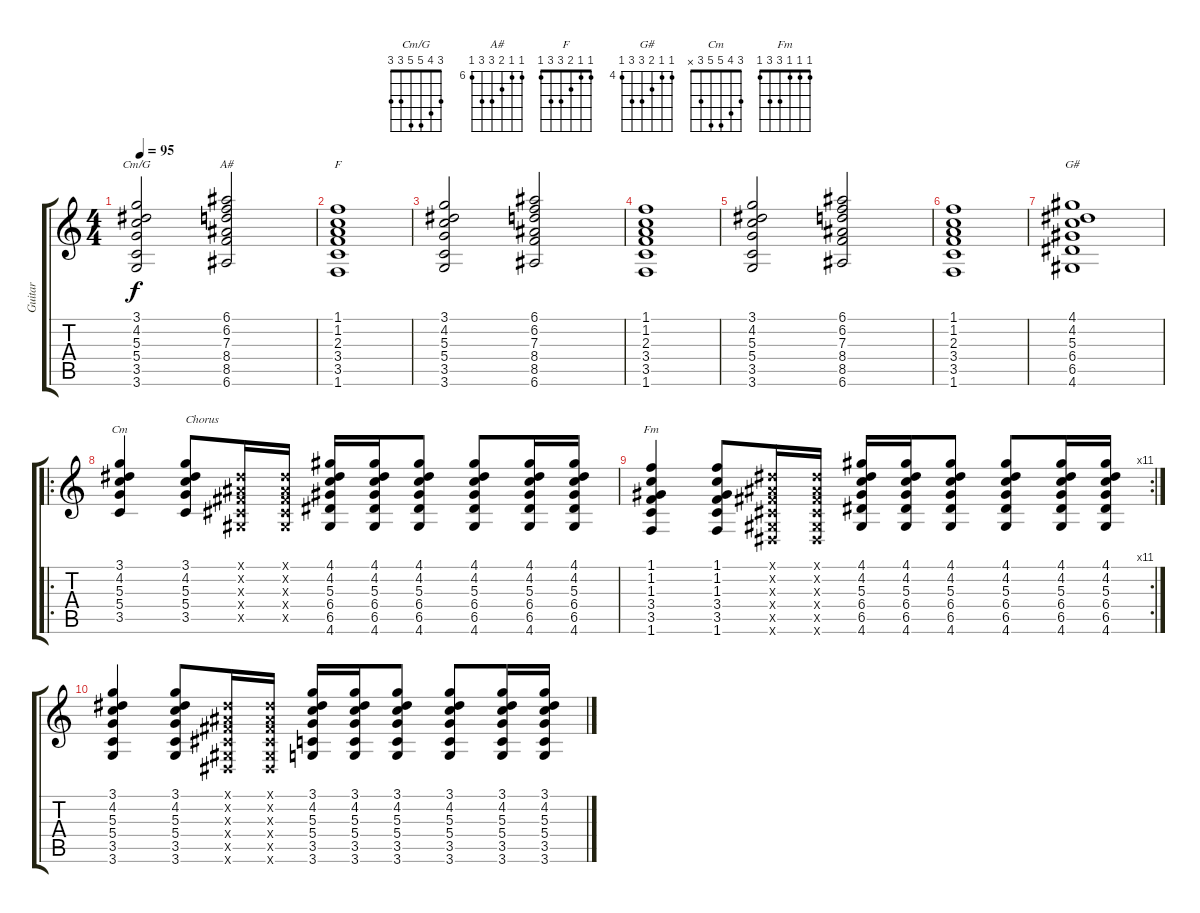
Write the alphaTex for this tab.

\track ("Guitar" "Guitar") {instrument acousticguitarnylon}
\staff {score tabs}
\tuning (E4 B3 G3 D3 A2 E2) {hide}
\chord ("Cm/G" 3 4 5 5 3 3)
\chord ("A#" 6 6 7 8 8 6) {firstfret 6}
\chord ("F" 1 1 2 3 3 1)
\chord ("G#" 4 4 5 6 6 4) {firstfret 4}
\chord ("Cm" 3 4 5 5 3 x)
\chord ("Fm" 1 1 1 3 3 1)
\ts (4 4)
\tempo 95
\clef g2
\ks c
(3.1 4.2 5.3 5.4 3.5 3.6).2{ch "Cm/G" dy f} (6.1 6.2 7.3 8.4 8.5 6.6).2{ch "A#"} |
(1.1 1.2 2.3 3.4 3.5 1.6).1{ch "F"} |
(3.1 4.2 5.3 5.4 3.5 3.6).2 (6.1 6.2 7.3 8.4 8.5 6.6).2 |
(1.1 1.2 2.3 3.4 3.5 1.6).1 |
(3.1 4.2 5.3 5.4 3.5 3.6).2 (6.1 6.2 7.3 8.4 8.5 6.6).2 |
(1.1 1.2 2.3 3.4 3.5 1.6).1 |
(4.1 4.2 5.3 6.4 6.5 4.6).1{ch "G#"} |
\ro
(3.1 4.2 5.3 5.4 3.5).4{ch "Cm"} (3.1 4.2 5.3 5.4 3.5).8{txt "Chorus"} (-1.1{x} -1.2{x} -1.3{x} -1.4{x} -1.5{x}).16 (-1.1{x} -1.2{x} -1.3{x} -1.4{x} -1.5{x}).16 (4.1 4.2 5.3 6.4 6.5 4.6).16 (4.1 4.2 5.3 6.4 6.5 4.6).16 (4.1 4.2 5.3 6.4 6.5 4.6).8 (4.1 4.2 5.3 6.4 6.5 4.6).8 (4.1 4.2 5.3 6.4 6.5 4.6).16 (4.1 4.2 5.3 6.4 6.5 4.6).16 |
\rc 11
(1.1 1.2 1.3 3.4 3.5 1.6).4{ch "Fm"} (1.1 1.2 1.3 3.4 3.5 1.6).8 (-1.1{x} -1.2{x} -1.3{x} -1.4{x} -1.5{x} -1.6{x}).16 (-1.1{x} -1.2{x} -1.3{x} -1.4{x} -1.5{x} -1.6{x}).16 (4.1 4.2 5.3 6.4 6.5 4.6).16 (4.1 4.2 5.3 6.4 6.5 4.6).16 (4.1 4.2 5.3 6.4 6.5 4.6).8 (4.1 4.2 5.3 6.4 6.5 4.6).8 (4.1 4.2 5.3 6.4 6.5 4.6).16 (4.1 4.2 5.3 6.4 6.5 4.6).16 |
(3.1 4.2 5.3 5.4 3.5 3.6).4 (3.1 4.2 5.3 5.4 3.5 3.6).8 (-1.1{x} -1.2{x} -1.3{x} -1.4{x} -1.5{x} -1.6{x}).16 (-1.1{x} -1.2{x} -1.3{x} -1.4{x} -1.5{x} -1.6{x}).16 (3.1 4.2 5.3 5.4 3.5 3.6).16 (3.1 4.2 5.3 5.4 3.5 3.6).16 (3.1 4.2 5.3 5.4 3.5 3.6).8 (3.1 4.2 5.3 5.4 3.5 3.6).8 (3.1 4.2 5.3 5.4 3.5 3.6).16 (3.1 4.2 5.3 5.4 3.5 3.6).16
